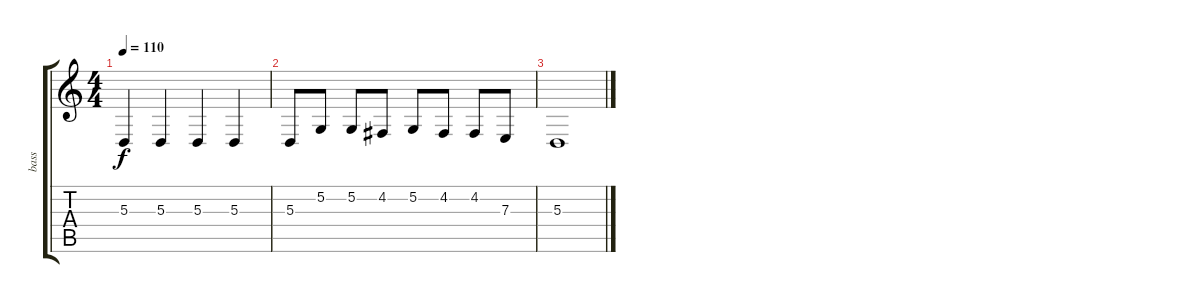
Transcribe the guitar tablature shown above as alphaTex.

\track ("bass" "bass") {instrument electricbassfinger}
\staff {score tabs}
\tuning (G2 D2 A1 E1 A2 E2) {hide}
\ts (4 4)
\tempo 110
\clef g2
\ks c
5.3.4{dy f} 5.3.4 5.3.4 5.3.4 |
5.3.8 5.2.8 5.2.8 4.2.8 5.2.8 4.2.8 4.2.8 7.3.8 |
5.3.1
